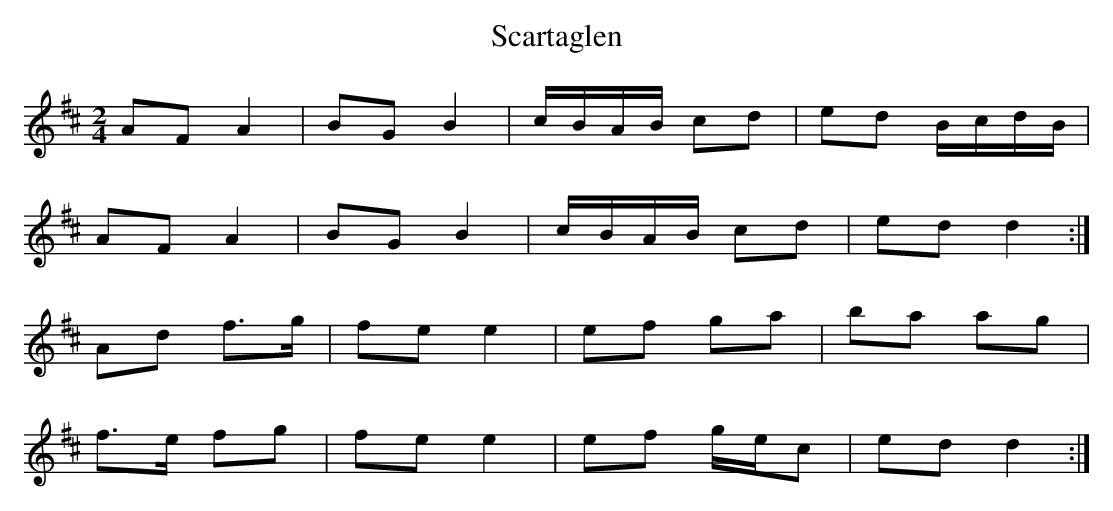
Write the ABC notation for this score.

X:1
T:Scartaglen
M:2/4
L:1/8
K:D Major
AF A2|BG B2|c/B/A/B/ cd|ed B/c/d/B/|!
AF A2|BG B2|c/B/A/B/ cd|ed d2:|!
Ad f>g|fe e2|ef ga|ba ag|!
f>e fg|fe e2|ef g/e/c|ed d2:|!
